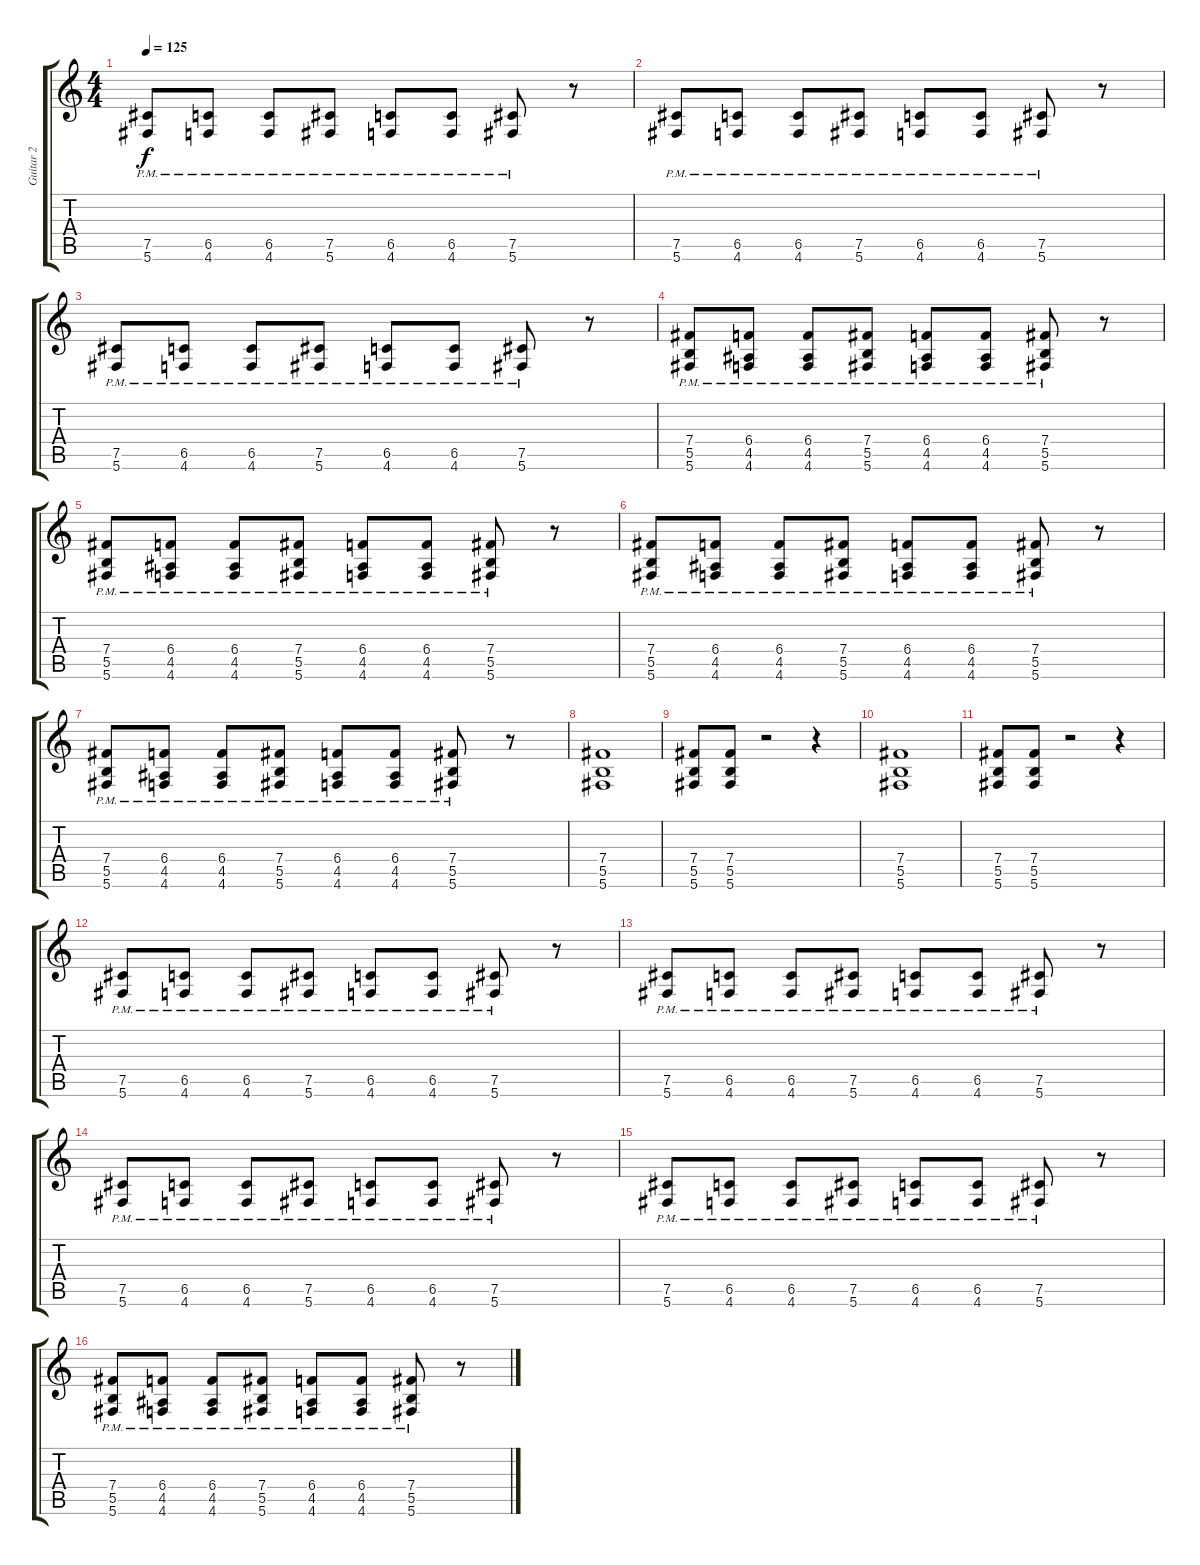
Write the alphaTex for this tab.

\track ("Guitar 2" "Guitar 2") {instrument distortionguitar}
\staff {score tabs}
\tuning (Db4 Ab3 E3 B2 Gb2 Db2) {hide}
\ts (4 4)
\tempo 125
\clef g2
\ks c
(7.5 5.6{pm}).8{dy f} (6.5 4.6{pm}).8 (6.5 4.6{pm}).8 (7.5 5.6{pm}).8 (6.5 4.6{pm}).8 (6.5 4.6{pm}).8 (7.5 5.6{pm}).8 r.8 |
(7.5 5.6{pm}).8 (6.5 4.6{pm}).8 (6.5 4.6{pm}).8 (7.5 5.6{pm}).8 (6.5 4.6{pm}).8 (6.5 4.6{pm}).8 (7.5 5.6{pm}).8 r.8 |
(7.5 5.6{pm}).8 (6.5 4.6{pm}).8 (6.5 4.6{pm}).8 (7.5 5.6{pm}).8 (6.5 4.6{pm}).8 (6.5 4.6{pm}).8 (7.5 5.6{pm}).8 r.8 |
(7.4 5.5 5.6{pm}).8 (6.4 4.5 4.6{pm}).8 (6.4 4.5 4.6{pm}).8 (7.4 5.5 5.6{pm}).8 (6.4 4.5 4.6{pm}).8 (6.4 4.5 4.6{pm}).8 (7.4 5.5 5.6{pm}).8 r.8 |
(7.4 5.5 5.6{pm}).8 (6.4 4.5 4.6{pm}).8 (6.4 4.5 4.6{pm}).8 (7.4 5.5 5.6{pm}).8 (6.4 4.5 4.6{pm}).8 (6.4 4.5 4.6{pm}).8 (7.4 5.5 5.6{pm}).8 r.8 |
(7.4 5.5 5.6{pm}).8 (6.4 4.5 4.6{pm}).8 (6.4 4.5 4.6{pm}).8 (7.4 5.5 5.6{pm}).8 (6.4 4.5 4.6{pm}).8 (6.4 4.5 4.6{pm}).8 (7.4 5.5 5.6{pm}).8 r.8 |
(7.4 5.5 5.6{pm}).8 (6.4 4.5 4.6{pm}).8 (6.4 4.5 4.6{pm}).8 (7.4 5.5 5.6{pm}).8 (6.4 4.5 4.6{pm}).8 (6.4 4.5 4.6{pm}).8 (7.4 5.5 5.6{pm}).8 r.8 |
(7.4 5.5 5.6).1 |
(7.4 5.5 5.6).8 (7.4 5.5 5.6).8 r.2 r.4 |
(7.4 5.5 5.6).1 |
(7.4 5.5 5.6).8 (7.4 5.5 5.6).8 r.2 r.4 |
(7.5 5.6{pm}).8 (6.5 4.6{pm}).8 (6.5 4.6{pm}).8 (7.5 5.6{pm}).8 (6.5 4.6{pm}).8 (6.5 4.6{pm}).8 (7.5 5.6{pm}).8 r.8 |
(7.5 5.6{pm}).8 (6.5 4.6{pm}).8 (6.5 4.6{pm}).8 (7.5 5.6{pm}).8 (6.5 4.6{pm}).8 (6.5 4.6{pm}).8 (7.5 5.6{pm}).8 r.8 |
(7.5 5.6{pm}).8 (6.5 4.6{pm}).8 (6.5 4.6{pm}).8 (7.5 5.6{pm}).8 (6.5 4.6{pm}).8 (6.5 4.6{pm}).8 (7.5 5.6{pm}).8 r.8 |
(7.5 5.6{pm}).8 (6.5 4.6{pm}).8 (6.5 4.6{pm}).8 (7.5 5.6{pm}).8 (6.5 4.6{pm}).8 (6.5 4.6{pm}).8 (7.5 5.6{pm}).8 r.8 |
(7.4 5.5 5.6{pm}).8 (6.4 4.5 4.6{pm}).8 (6.4 4.5 4.6{pm}).8 (7.4 5.5 5.6{pm}).8 (6.4 4.5 4.6{pm}).8 (6.4 4.5 4.6{pm}).8 (7.4 5.5 5.6{pm}).8 r.8
